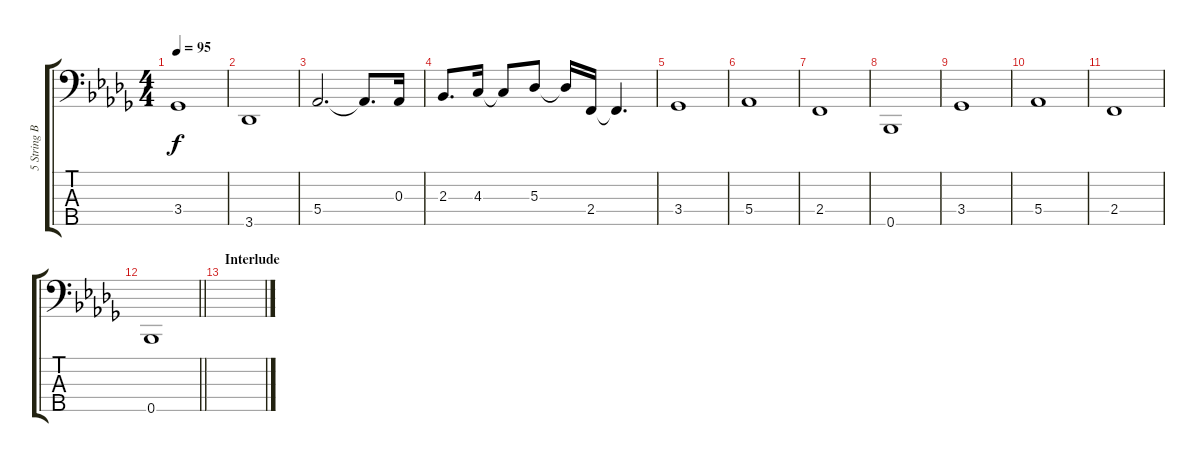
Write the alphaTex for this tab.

\track ("5 String Bass (downtuning)" "5 String B") {instrument electricbassfinger}
\staff {score tabs}
\tuning (Gb2 Db2 Ab1 Eb1 Bb0) {hide}
\ts (4 4)
\tempo 95
\clef f4
\ks db
3.4.1{dy f} |
3.5.1 |
5.4.2{d} 5.4{t}.8{d} 0.3.16 |
2.3.8{d} 4.3.16 4.3{t}.8 5.3.8 5.3{t}.16 2.4.16 2.4{t}.4{d} |
3.4.1 |
5.4.1 |
2.4.1 |
0.5.1 |
3.4.1 |
5.4.1 |
2.4.1 |
\barLineRight lightlight
0.5.1 |
\section ("" "Interlude")
